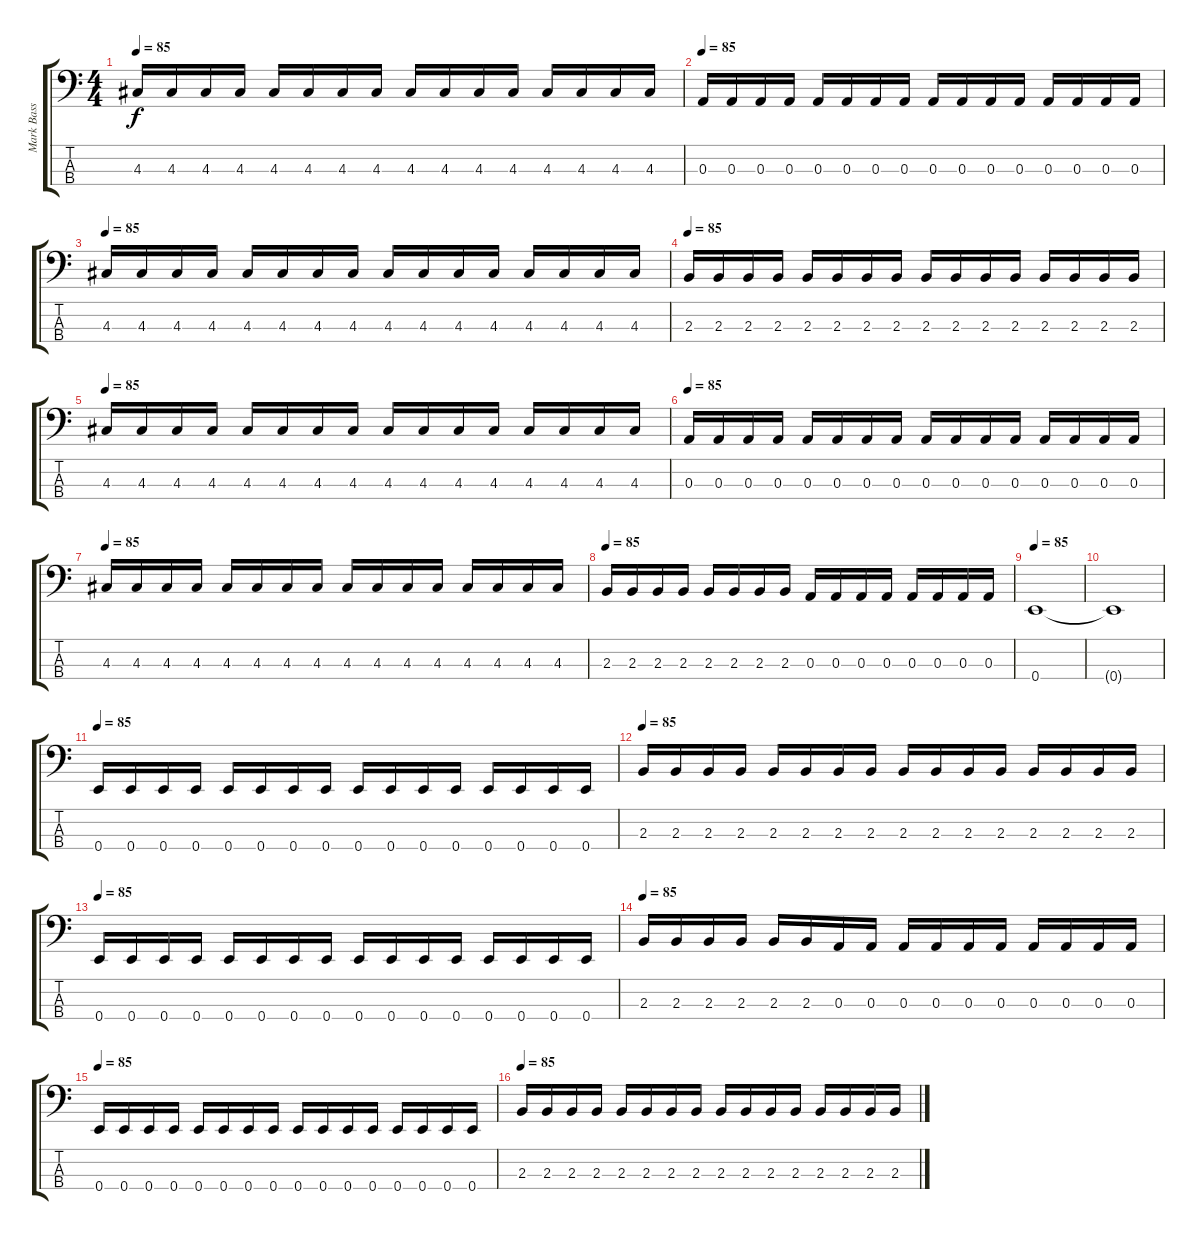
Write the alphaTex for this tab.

\track ("Mark Bass" "Mark Bass") {instrument electricbasspick}
\staff {score tabs}
\tuning (G2 D2 A1 E1) {hide}
\ts (4 4)
\tempo 85
\clef f4
\ks c
4.3.16{dy f} 4.3.16 4.3.16 4.3.16 4.3.16 4.3.16 4.3.16 4.3.16 4.3.16 4.3.16 4.3.16 4.3.16 4.3.16 4.3.16 4.3.16 4.3.16 |
\tempo 85
0.3.16 0.3.16 0.3.16 0.3.16 0.3.16 0.3.16 0.3.16 0.3.16 0.3.16 0.3.16 0.3.16 0.3.16 0.3.16 0.3.16 0.3.16 0.3.16 |
\tempo 85
4.3.16 4.3.16 4.3.16 4.3.16 4.3.16 4.3.16 4.3.16 4.3.16 4.3.16 4.3.16 4.3.16 4.3.16 4.3.16 4.3.16 4.3.16 4.3.16 |
\tempo 85
2.3.16 2.3.16 2.3.16 2.3.16 2.3.16 2.3.16 2.3.16 2.3.16 2.3.16 2.3.16 2.3.16 2.3.16 2.3.16 2.3.16 2.3.16 2.3.16 |
\tempo 85
4.3.16 4.3.16 4.3.16 4.3.16 4.3.16 4.3.16 4.3.16 4.3.16 4.3.16 4.3.16 4.3.16 4.3.16 4.3.16 4.3.16 4.3.16 4.3.16 |
\tempo 85
0.3.16 0.3.16 0.3.16 0.3.16 0.3.16 0.3.16 0.3.16 0.3.16 0.3.16 0.3.16 0.3.16 0.3.16 0.3.16 0.3.16 0.3.16 0.3.16 |
\tempo 85
4.3.16 4.3.16 4.3.16 4.3.16 4.3.16 4.3.16 4.3.16 4.3.16 4.3.16 4.3.16 4.3.16 4.3.16 4.3.16 4.3.16 4.3.16 4.3.16 |
\tempo 85
2.3.16 2.3.16 2.3.16 2.3.16 2.3.16 2.3.16 2.3.16 2.3.16 0.3.16 0.3.16 0.3.16 0.3.16 0.3.16 0.3.16 0.3.16 0.3.16 |
\tempo 85
0.4.1{volume 0} |
0.4{t}.1 |
\tempo 85
0.4.16{volume 14} 0.4.16 0.4.16 0.4.16 0.4.16 0.4.16 0.4.16 0.4.16 0.4.16 0.4.16 0.4.16 0.4.16 0.4.16 0.4.16 0.4.16 0.4.16 |
\tempo 85
2.3.16 2.3.16 2.3.16 2.3.16 2.3.16 2.3.16 2.3.16 2.3.16 2.3.16 2.3.16 2.3.16 2.3.16 2.3.16 2.3.16 2.3.16 2.3.16 |
\tempo 85
0.4.16 0.4.16 0.4.16 0.4.16 0.4.16 0.4.16 0.4.16 0.4.16 0.4.16 0.4.16 0.4.16 0.4.16 0.4.16 0.4.16 0.4.16 0.4.16 |
\tempo 85
2.3.16 2.3.16 2.3.16 2.3.16 2.3.16 2.3.16 0.3.16 0.3.16 0.3.16 0.3.16 0.3.16 0.3.16 0.3.16 0.3.16 0.3.16 0.3.16 |
\tempo 85
0.4.16 0.4.16 0.4.16 0.4.16 0.4.16 0.4.16 0.4.16 0.4.16 0.4.16 0.4.16 0.4.16 0.4.16 0.4.16 0.4.16 0.4.16 0.4.16 |
\tempo 85
2.3.16 2.3.16 2.3.16 2.3.16 2.3.16 2.3.16 2.3.16 2.3.16 2.3.16 2.3.16 2.3.16 2.3.16 2.3.16 2.3.16 2.3.16 2.3.16
